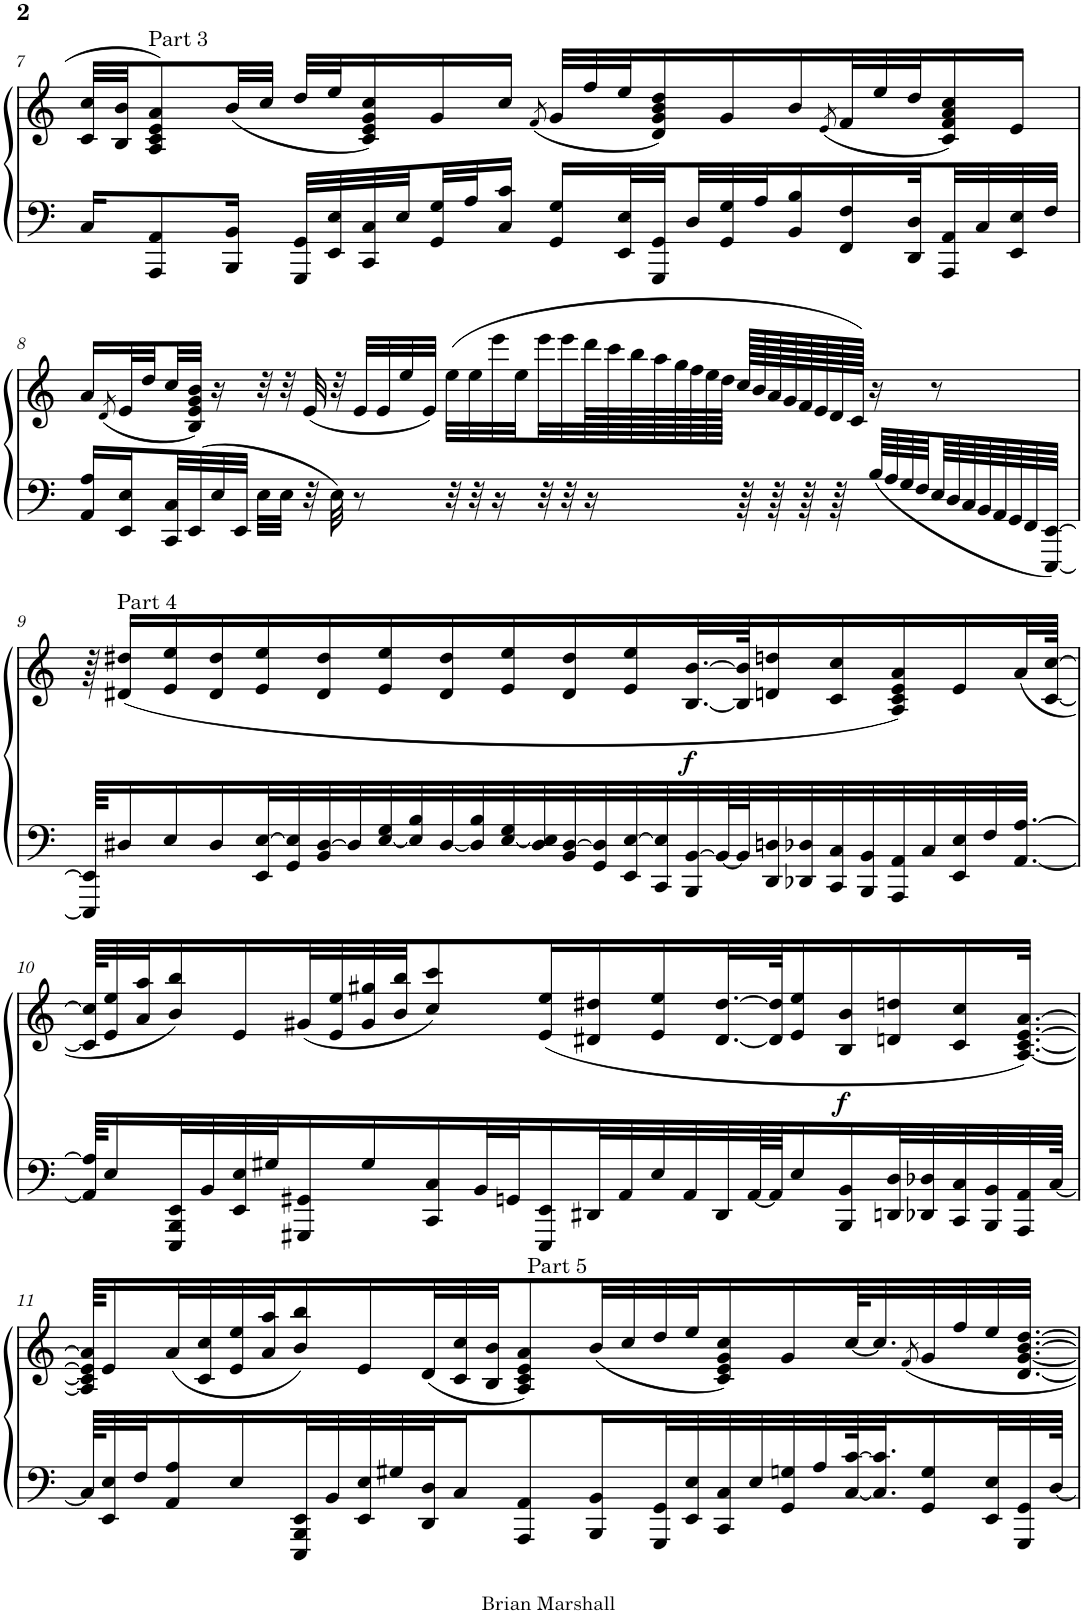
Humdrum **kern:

**kern	**kern	**dynam
*part1	*part1	*part1
*staff2	*staff1	*staff1/2
*I"Piano	*	*
*I'Pno.	*	*
!!LO:PB:g=z
*clefF4	*clefG2	*
*k[]	*k[]	*
*M4/4	*M4/4	*
=7	=7	=7
16C/KL	32c/ 32cc/LLL	.
.	32B/ 32b/JJ	.
!	!LO:TX:a:t=Part 3	!
8AAA/ 8AA/	8A/ 8c/ 8e/ 8a/	.
16BBB/ 16BB/Jk	(32b/LL	.
.	32cc/JJJ	.
32GGG/ 32GG/LLL	32dd/LLL	.
32EE/ 32E/	32ee/J	.
32CC/ 32C/	16c/ 16e/ 16g/ 16cc/)	.
32E/	.	.
32GG/ 32G/	16g/	.
32A/J	.	.
16C/ 16c/JJ	16cc/JJ	.
.	(8qf/	.
16GG/ 16G/LL	32g/LLL	.
.	32ff/	.
32EE/ 32E/L	32ee/J	.
32GGG/ 32GG/	16d/ 16g/ 16b/ 16dd/)	.
32D/	.	.
32GG/ 32G/	16g/	.
32A/J	.	.
16BB/ 16B/	16b/	.
.	(8qe/	.
16FF/ 16F/	32f/L	.
.	32ee/	.
32DD/ 32D/L	32dd/J	.
32AAA/ 32AA/	16c/ 16f/ 16a/ 16cc/)	.
32C/	.	.
32EE/ 32E/	16e/JJ	.
32F/JJJ	.	.
!!LO:LB:g=z
=8	=8	=8
16AA/ 16A/LL	16a/LL	.
.	(8qd/	.
16EE/ 16E/	32e/L	.
.	32dd/	.
32CC/ 32C/L	32cc/	.
32EE/	32B/ 32e/ 32g/ 32b/JJJ)	.
32E/	16r	.
32EE/JJJ	.	.
32E\LLL	32r	.
32E\JJJ	32r	.
32r	(32e/	.
32E\	32r	.
8r	32e/LLL	.
.	32e/	.
.	32ee/	.
.	32e/JJJ)	.
32r	(32ee\LLL	.
32r	32ee\	.
16r	32eee\	.
.	32ee\	.
32r	32eee\	.
32r	32eee\	.
16r	128ddd\LL	.
.	128ccc\	.
.	128bb\	.
.	128aa\	.
.	128gg\	.
.	128ff\	.
.	128ee\	.
.	128dd\JJJJJ	.
64r	128cc/LLLLL	.
.	128b/	.
64r	128a/	.
.	128g/	.
64r	128f/	.
.	128e/	.
64r	128d/	.
.	128c/JJJJJ)	.
64B/LLLL	16r	.
64A/	.	.
64G/	.	.
64F/	.	.
64E/	8r	.
64D/	.	.
64C/	.	.
64BB/	.	.
64AA/	.	.
64GG/	.	.
64FF/	.	.
[64EEE/ [64EE/JJJJ	.	.
!!LO:LB:g=z
=9	=9	=9
64EEE/] 64EE/]KKLL	64r	.
!	!LO:TX:a:t=Part 4	!
16D#X/	(16d#X/ 16dd#X/LL	.
16E/	16e/ 16ee/	.
16D#/	16d#/ 16dd#/	.
32EE/ [32E/L	16e/ 16ee/	.
32GG/ 32E/]	.	.
32BB/ [32D#/	16d#/ 16dd#/	.
32D#/]	.	.
[32E/ 32G/	16e/ 16ee/	.
32E/] 32B/	.	.
[32D#/	16d#/ 16dd#/	.
32D#/] 32B/	.	.
[32E/ 32G/	16e/ 16ee/	.
32D#/ 32E/]	.	.
32BB/ [32D#/	16d#/ 16dd#/	.
32GG/ 32D#/]	.	.
32EE/ [32E/	16e/ 16ee/	.
32CC/ 32E/]	.	.
!	!	!LO:DY:b
32BBB/ [32BB/	[32.B/ [32.b/L	f
64BB/L_	.	.
64BB/J]	64B/] 64b/]JK	.
32DD/ 32Dn/	16dn/ 16ddn/	.
32DD-X/ 32D-X/	.	.
32CC/ 32C/	16c/ 16cc/	.
32BBB/ 32BB/	.	.
32AAA/ 32AA/	16A/ 16c/ 16e/ 16a/)	.
32C/	.	.
32EE/ 32E/	16e/	.
32F/	.	.
[32.AA/ [32.A/JJJ	(32a/L	.
.	[64c/ [64cc/JJJk	.
!!LO:LB:g=z
=10	=10	=10
64AA/] 64A/]KKLL	64c/] 64cc/]KLLL	.
16E/	32e/ 32ee/	.
.	32a/ 32aa/J	.
32EEE/ 32BBB/ 32EE/L	16b/ 16bb/)	.
32BB/	.	.
32EE/ 32E/	16e/	.
32G#X/J	.	.
16GGG#X/ 16GG#X/	(32g#X/L	.
.	32e/ 32ee/	.
16G#/	32g#/ 32gg#X/	.
.	32b/ 32bb/JJ	.
16CC/ 16C/	8cc/ 8ccc/)	.
32BB/L	.	.
32GGn/J	.	.
16EEE/ 16EE/	(16e/ 16ee/L	.
32DD#X/L	16d#X/ 16dd#X/	.
32AA/	.	.
32E/	16e/ 16ee/	.
32AA/	.	.
32DD#/	[32.d#/ [32.dd#/L	.
[64AA/L	.	.
64AA/JJ]	64d#/] 64dd#/]JK	.
16E/	16e/ 16ee/	.
!	!	!LO:DY:b
16BBB/ 16BB/	16B/ 16b/	f
32DDn/ 32D/L	16dn/ 16ddn/	.
32DD-X/ 32D-X/	.	.
32CC/ 32C/	16c/ 16cc/	.
32BBB/ 32BB/	.	.
32AAA/ 32AA/	[32.A/ [32.c/ [32.e/ [32.a/JJk)	.
[64C/JJJk	.	.
!!LO:LB:g=z
=11	=11	=11
64C/KLLL]	64A/] 64c/] 64e/] 64a/]KKLL	.
32EE/ 32E/	16e/	.
32F/J	.	.
16AA/ 16A/	(32a/L	.
.	32c/ 32cc/	.
16E/	32e/ 32ee/	.
.	32a/ 32aa/J	.
32EEE/ 32BBB/ 32EE/L	16b/ 16bb/)	.
32BB/	.	.
32EE/ 32E/	16e/	.
32G#X/	.	.
32DD/ 32D/J	(32d/L	.
16C/J	32c/ 32cc/	.
.	32B/ 32b/JJ	.
!	!LO:TX:a:t=Part 5	!
8AAA/ 8AA/	8A/ 8c/ 8e/ 8a/)	.
16BBB/ 16BB/L	(32b/LL	.
.	32cc/	.
32GGG/ 32GG/L	32dd/	.
32EE/ 32E/	32ee/J	.
32CC/ 32C/	16c/ 16e/ 16g/ 16cc/)	.
32E/	.	.
32GG/ 32Gn/	16g/	.
32A/	.	.
[64C/ [64c/K	[64cc/KL	.
32.C/] 32.c/]J	32.cc/]	.
.	8qf/	.
16GG/ 16G/	32g/	.
.	32ff/	.
32EE/ 32E/L	32ee/	.
32GGG/ 32GG/	[32.d/ [32.g/ [32.b/ [32.dd/JJJ	.
[64D/JJJk	.	.
=	=	=
*-	*-	*-
